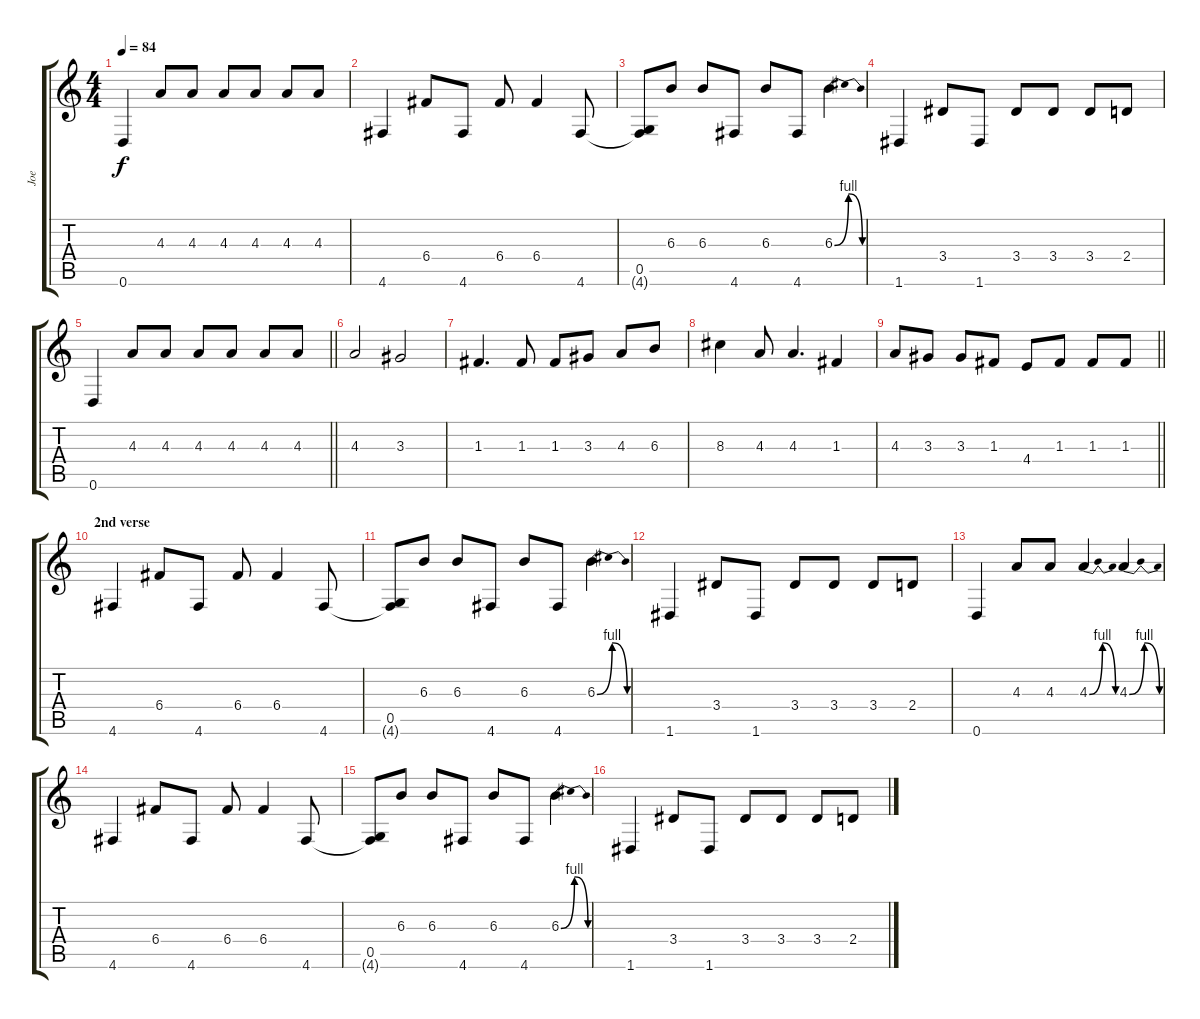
\track ("Joe" "Joe") {instrument overdrivenguitar}
\staff {score tabs}
\tuning (D4 A3 F3 C3 G2 D2) {hide}
\ts (4 4)
\tempo 84
\clef g2
\ks c
0.6.4{dy f} 4.3.8 4.3.8 4.3.8 4.3.8 4.3.8 4.3.8 |
4.6.4 6.4.8 4.6.8 6.4.8 6.4.4 4.6.8 |
(0.5 4.6{t}).8 6.3.8 6.3.8 4.6.8 6.3.8 4.6.8 6.3{be (bendrelease 0 0 30 4 30 4 60 0)}.4 |
1.6.4 3.4.8 1.6.8 3.4.8 3.4.8 3.4.8 2.4.8 |
\barLineRight lightlight
0.6.4 4.3.8 4.3.8 4.3.8 4.3.8 4.3.8 4.3.8 |
\section ("" "")
4.3.2 3.3.2 |
1.3.4{d} 1.3.8 1.3.8 3.3.8 4.3.8 6.3.8 |
8.3.4 4.3.8 4.3.4{d} 1.3.4 |
\barLineRight lightlight
4.3.8 3.3.8 3.3.8 1.3.8 4.4.8 1.3.8 1.3.8 1.3.8 |
\section ("" "2nd verse")
4.6.4 6.4.8 4.6.8 6.4.8 6.4.4 4.6.8 |
(0.5 4.6{t}).8 6.3.8 6.3.8 4.6.8 6.3.8 4.6.8 6.3{be (bendrelease 0 0 30 4 30 4 60 0)}.4 |
1.6.4 3.4.8 1.6.8 3.4.8 3.4.8 3.4.8 2.4.8 |
0.6.4 4.3.8 4.3.8 4.3{be (bendrelease 0 0 30 4 30 4 60 0)}.4 4.3{be (bendrelease 0 0 30 4 30 4 60 0)}.4 |
4.6.4 6.4.8 4.6.8 6.4.8 6.4.4 4.6.8 |
(0.5 4.6{t}).8 6.3.8 6.3.8 4.6.8 6.3.8 4.6.8 6.3{be (bendrelease 0 0 30 4 30 4 60 0)}.4 |
1.6.4 3.4.8 1.6.8 3.4.8 3.4.8 3.4.8 2.4.8
